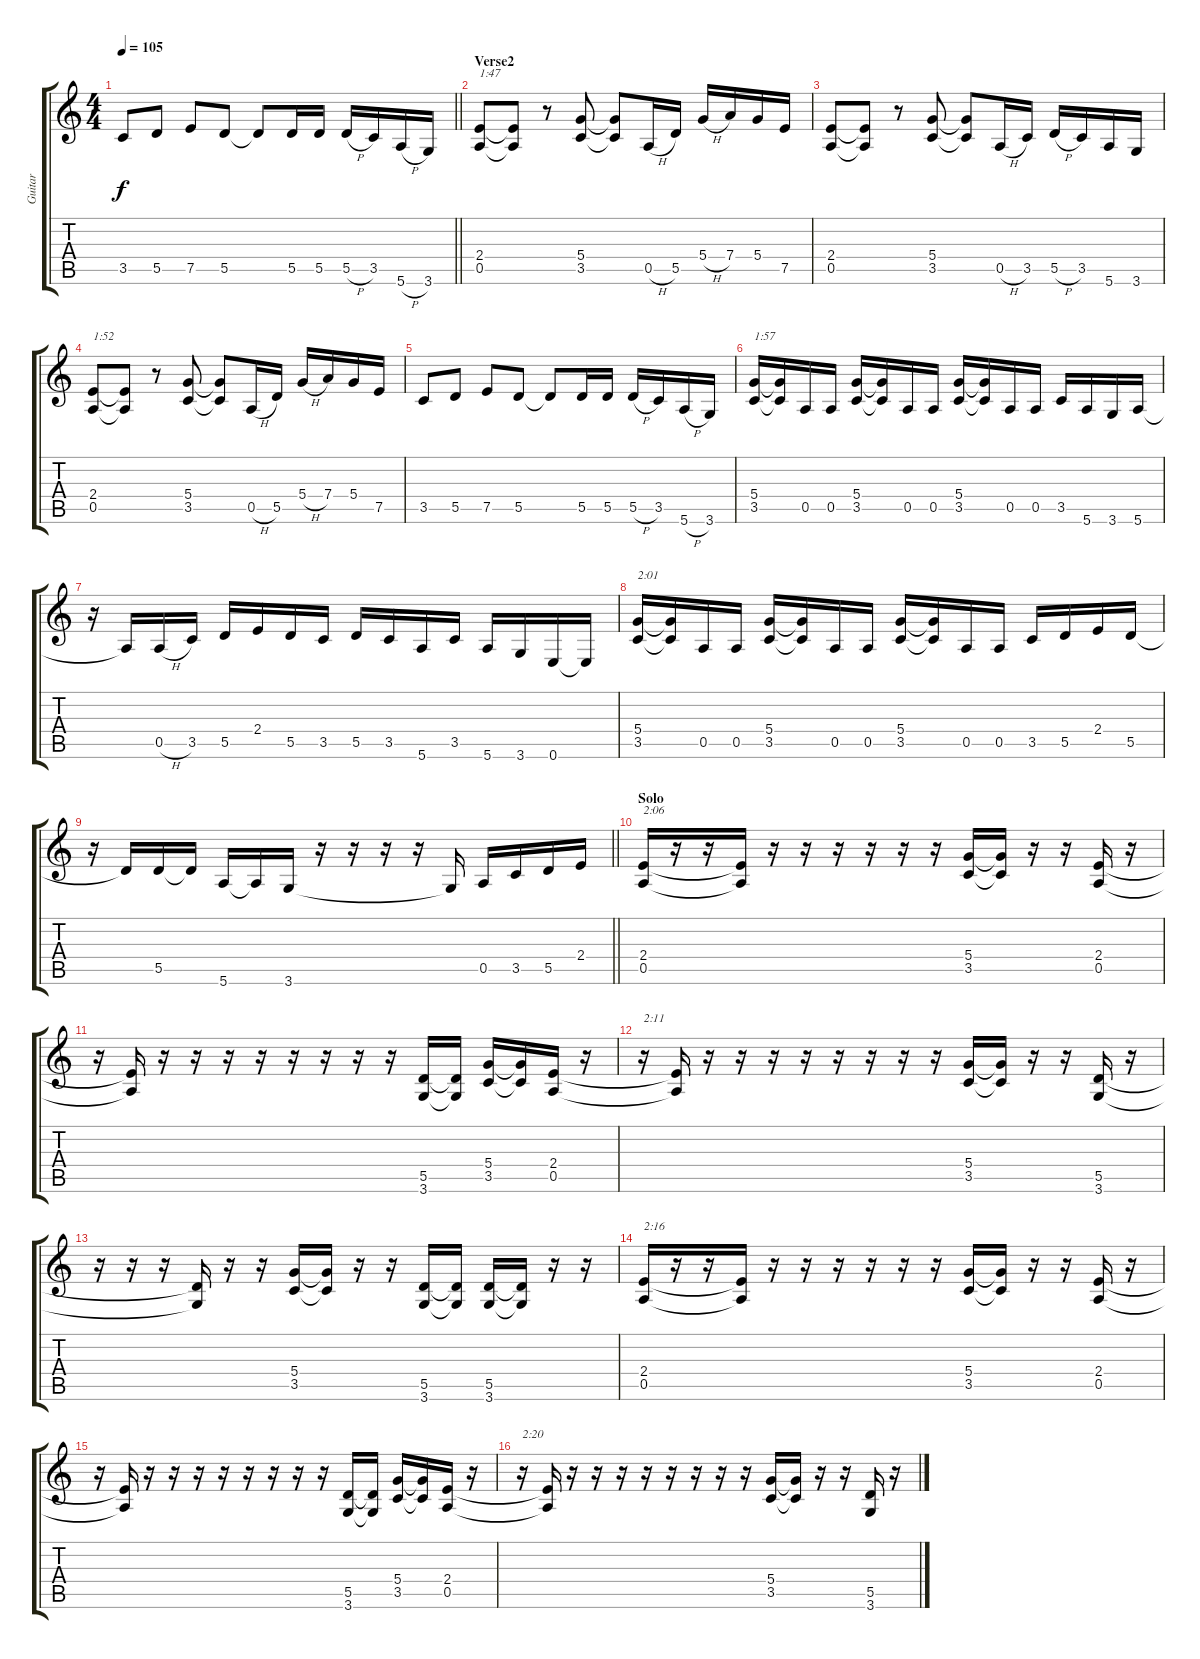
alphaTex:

\track ("Guitar" "Guitar") {instrument overdrivenguitar}
\staff {score tabs}
\tuning (E4 B3 G3 D3 A2 E2) {hide}
\ts (4 4)
\tempo 105
\clef g2
\barLineRight lightlight
\ks c
3.5.8{dy f} 5.5.8 7.5.8 5.5.8 5.5{t}.8 5.5.16 5.5.16 5.5{h}.16 3.5.16 5.6{h}.16 3.6.16 |
\section ("" "Verse2")
(2.4 0.5).8{txt "1:47"} (2.4{t} 0.5{t}).8 r.8 (5.4 3.5).8 (5.4{t} 3.5{t}).8 0.5{h}.16 5.5.16 5.4{h}.16 7.4.16 5.4.16 7.5.16 |
(2.4 0.5).8 (2.4{t} 0.5{t}).8 r.8 (5.4 3.5).8 (5.4{t} 3.5{t}).8 0.5{h}.16 3.5.16 5.5{h}.16 3.5.16 5.6.16 3.6.16 |
(2.4 0.5).8{txt "1:52"} (2.4{t} 0.5{t}).8 r.8 (5.4 3.5).8 (5.4{t} 3.5{t}).8 0.5{h}.16 5.5.16 5.4{h}.16 7.4.16 5.4.16 7.5.16 |
3.5.8 5.5.8 7.5.8 5.5.8 5.5{t}.8 5.5.16 5.5.16 5.5{h}.16 3.5.16 5.6{h}.16 3.6.16 |
(5.4 3.5).16{txt "1:57"} (5.4{t} 3.5{t}).16 0.5.16 0.5.16 (5.4 3.5).16 (5.4{t} 3.5{t}).16 0.5.16 0.5.16 (5.4 3.5).16 (5.4{t} 3.5{t}).16 0.5.16 0.5.16 3.5.16 5.6.16 3.6.16 5.6.16 |
r.16 5.6{t}.16 0.5{h}.16 3.5.16 5.5.16 2.4.16 5.5.16 3.5.16 5.5.16 3.5.16 5.6.16 3.5.16 5.6.16 3.6.16 0.6.16 0.6{t}.16 |
(5.4 3.5).16{txt "2:01"} (5.4{t} 3.5{t}).16 0.5.16 0.5.16 (5.4 3.5).16 (5.4{t} 3.5{t}).16 0.5.16 0.5.16 (5.4 3.5).16 (5.4{t} 3.5{t}).16 0.5.16 0.5.16 3.5.16 5.5.16 2.4.16 5.5.16 |
\barLineRight lightlight
r.16 5.5{t}.16 5.5.16 5.5{t}.16 5.6.16 5.6{t}.16 3.6.16 r.16 r.16 r.16 r.16 3.6{t}.16 0.5.16 3.5.16 5.5.16 2.4.16 |
\section ("" "Solo")
(2.4 0.5).16{txt "2:06"} r.16 r.16 (2.4{t} 0.5{t}).16 r.16 r.16 r.16 r.16 r.16 r.16 (5.4 3.5).16 (5.4{t} 3.5{t}).16 r.16 r.16 (2.4 0.5).16 r.16 |
r.16 (2.4{t} 0.5{t}).16 r.16 r.16 r.16 r.16 r.16 r.16 r.16 r.16 (5.5 3.6).16 (5.5{t} 3.6{t}).16 (5.4 3.5).16 (5.4{t} 3.5{t}).16 (2.4 0.5).16 r.16 |
r.16{txt "2:11"} (2.4{t} 0.5{t}).16 r.16 r.16 r.16 r.16 r.16 r.16 r.16 r.16 (5.4 3.5).16 (5.4{t} 3.5{t}).16 r.16 r.16 (5.5 3.6).16 r.16 |
r.16 r.16 r.16 (5.5{t} 3.6{t}).16 r.16 r.16 (5.4 3.5).16 (5.4{t} 3.5{t}).16 r.16 r.16 (5.5 3.6).16 (5.5{t} 3.6{t}).16 (5.5 3.6).16 (5.5{t} 3.6{t}).16 r.16 r.16 |
(2.4 0.5).16{txt "2:16"} r.16 r.16 (2.4{t} 0.5{t}).16 r.16 r.16 r.16 r.16 r.16 r.16 (5.4 3.5).16 (5.4{t} 3.5{t}).16 r.16 r.16 (2.4 0.5).16 r.16 |
r.16 (2.4{t} 0.5{t}).16 r.16 r.16 r.16 r.16 r.16 r.16 r.16 r.16 (5.5 3.6).16 (5.5{t} 3.6{t}).16 (5.4 3.5).16 (5.4{t} 3.5{t}).16 (2.4 0.5).16 r.16 |
r.16{txt "2:20"} (2.4{t} 0.5{t}).16 r.16 r.16 r.16 r.16 r.16 r.16 r.16 r.16 (5.4 3.5).16 (5.4{t} 3.5{t}).16 r.16 r.16 (5.5 3.6).16 r.16
